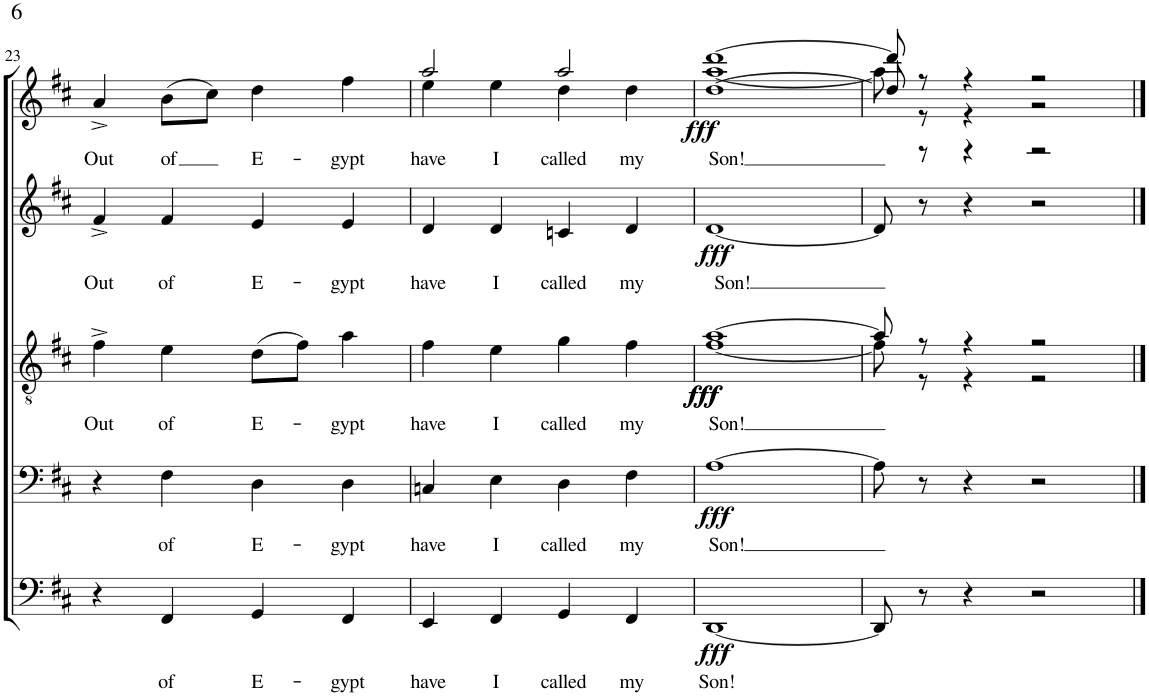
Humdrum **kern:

**kern	**text	**dynam	**kern	**text	**dynam	**kern	**text	**dynam	**kern	**text	**dynam	**kern	**text	**dynam
*part5	*part5	*part5	*part4	*part4	*part4	*part3	*part3	*part3	*part2	*part2	*part2	*part1	*part1	*part1
*staff5	*staff5	*staff5	*staff4	*staff4	*staff4	*staff3	*staff3	*staff3	*staff2	*staff2	*staff2	*staff1	*staff1	*staff1
*I"Bass	*	*	*I"Baritone	*	*	*I"Tenor	*	*	*I"Alto	*	*	*I"Soprano	*	*
!!LO:PB:g=z
*clefF4	*	*	*clefF4	*	*	*clefGv2	*	*	*clefG2	*	*	*clefG2	*	*
*k[f#c#]	*	*	*k[f#c#]	*	*	*k[f#c#]	*	*	*k[f#c#]	*	*	*k[f#c#]	*	*
*M4/4	*	*	*M4/4	*	*	*M4/4	*	*	*M4/4	*	*	*M4/4	*	*
=23	=23	=23	=23	=23	=23	=23	=23	=23	=23	=23	=23	=23	=23	=23
!	!	!	!	!	!	!	!LO:LY:b	!	!	!LO:LY:b	!	!	!LO:LY:b	!
4r	.	.	4r	.	.	4f#^\	Out	.	4f#^/	Out	.	4a^/	Out	.
!	!LO:LY:b	!	!	!LO:LY:b	!	!	!LO:LY:b	!	!	!LO:LY:b	!	!	!LO:LY:b	!
4FF#/	of	.	4F#\	of	.	4e\	of	.	4f#/	of	.	(8b\L	of	.
.	.	.	.	.	.	.	.	.	.	.	.	8cc#\J)	.	.
!	!LO:LY:b	!	!	!LO:LY:b	!	!	!LO:LY:b	!	!	!LO:LY:b	!	!	!LO:LY:b	!
4GG/	E-	.	4D\	E-	.	(8d\L	E-	.	4e/	E-	.	4dd\	E-	.
.	.	.	.	.	.	8f#\J)	.	.	.	.	.	.	.	.
!	!LO:LY:b	!	!	!LO:LY:b	!	!	!LO:LY:b	!	!	!LO:LY:b	!	!	!LO:LY:b	!
4FF#/	-gypt	.	4D\	-gypt	.	4a\	-gypt	.	4e/	-gypt	.	4ff#\	-gypt	.
=24	=24	=24	=24	=24	=24	=24	=24	=24	=24	=24	=24	=24	=24	=24
!	!LO:LY:b	!	!	!LO:LY:b	!	!	!LO:LY:b	!	!	!LO:LY:b	!	!	!LO:LY:b	!
*	*	*	*	*	*	*	*	*	*	*	*	*^	*	*
4EE/	have	.	4Cn/	have	.	4f#\	have	.	4d/	have	.	2aa/	4ee\	have	.
!	!LO:LY:b	!	!	!LO:LY:b	!	!	!LO:LY:b	!	!	!LO:LY:b	!	!	!	!LO:LY:b	!
4FF#/	I	.	4E\	I	.	4e\	I	.	4d/	I	.	.	4ee\	I	.
!	!LO:LY:b	!	!	!LO:LY:b	!	!	!LO:LY:b	!	!	!LO:LY:b	!	!	!	!LO:LY:b	!
4GG/	called	.	4D\	called	.	4g\	called	.	4cn/	called	.	2aa/	4dd\	called	.
!	!LO:LY:b	!	!	!LO:LY:b	!	!	!LO:LY:b	!	!	!LO:LY:b	!	!	!	!LO:LY:b	!
4FF#/	my	.	4F#\	my	.	4f#\	my	.	4d/	my	.	.	4dd\	my	.
=25	=25	=25	=25	=25	=25	=25	=25	=25	=25	=25	=25	=25	=25	=25	=25
!	!LO:LY:b	!LO:DY:b	!	!LO:LY:b	!LO:DY:b	!	!LO:LY:b	!LO:DY:b	!	!LO:LY:b	!	!	!	!LO:LY:b	!
*	*	*	*	*	*	*^	*	*	*	*	*	*	*^	*	*
!	!	!	!	!	!	!	!	!	!LO:DY:n=1:b	!	!	!LO:DY:b	!	!	!	!	!LO:DY:b
[1DD	Son!	fff	[1A	Son!	fff	[1a	[1f#	Son!	fff fff	[1d	Son!	fff	[1ddd	[1aa	[1dd	Son!	fff
=26	=26	=26	=26	=26	=26	=26	=26	=26	=26	=26	=26	=26	=26	=26	=26	=26	=26
8DD/]	.	.	8A\]	.	.	8a/]	8f#\]	.	.	8d/]	.	.	8ddd/]	8aa\]	8dd/]	.	.
8r	.	.	8r	.	.	8r	8r	.	.	8r	.	.	8r	8r	8r	.	.
4r	.	.	4r	.	.	4r	4r	.	.	4r	.	.	4r	4r	4r	.	.
2r	.	.	2r	.	.	2r	2r	.	.	2r	.	.	2r	2r	2r	.	.
*	*	*	*	*	*	*v	*v	*	*	*	*	*	*v	*v	*v	*	*
==	==	==	==	==	==	==	==	==	==	==	==	==	==	==
*-	*-	*-	*-	*-	*-	*-	*-	*-	*-	*-	*-	*-	*-	*-
